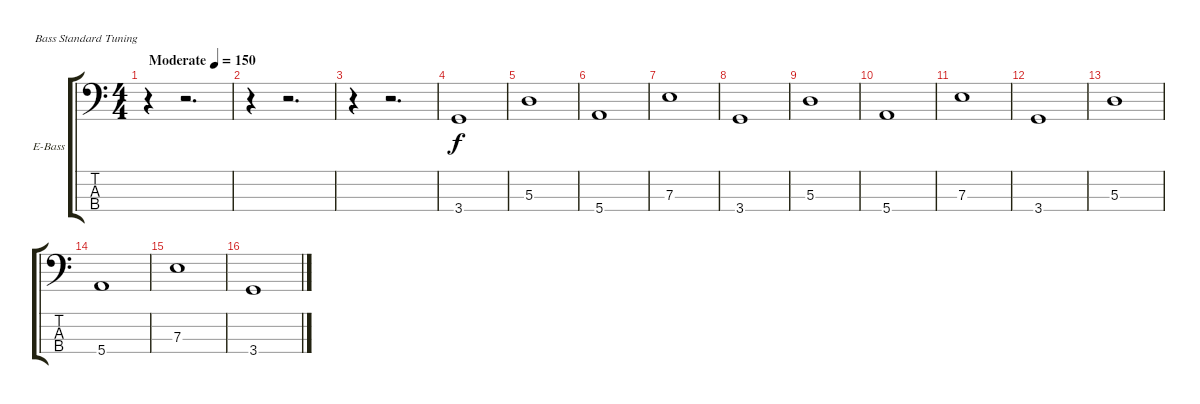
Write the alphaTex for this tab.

\bracketExtendMode groupsimilarinstruments
\firstSystemTrackNameOrientation horizontal
\otherSystemsTrackNameOrientation horizontal
\track ("Äîðîæêà 2" "E-Bass") {instrument electricbassfinger}
\staff {score tabs}
\tuning (G2 D2 A1 E1)
\ts (4 4)
\beaming (8 2 2 2 2)
\tempo (150 "Moderate")
\clef f4
\ks c
r.4{dy f instrument electricbassfinger} r.2{d} |
r.4 r.2{d} |
r.4 r.2{d} |
3.4.1 |
5.3.1 |
5.4.1 |
7.3.1 |
3.4.1 |
5.3.1 |
5.4.1 |
7.3.1 |
3.4.1 |
5.3.1 |
5.4.1 |
7.3.1 |
3.4.1
